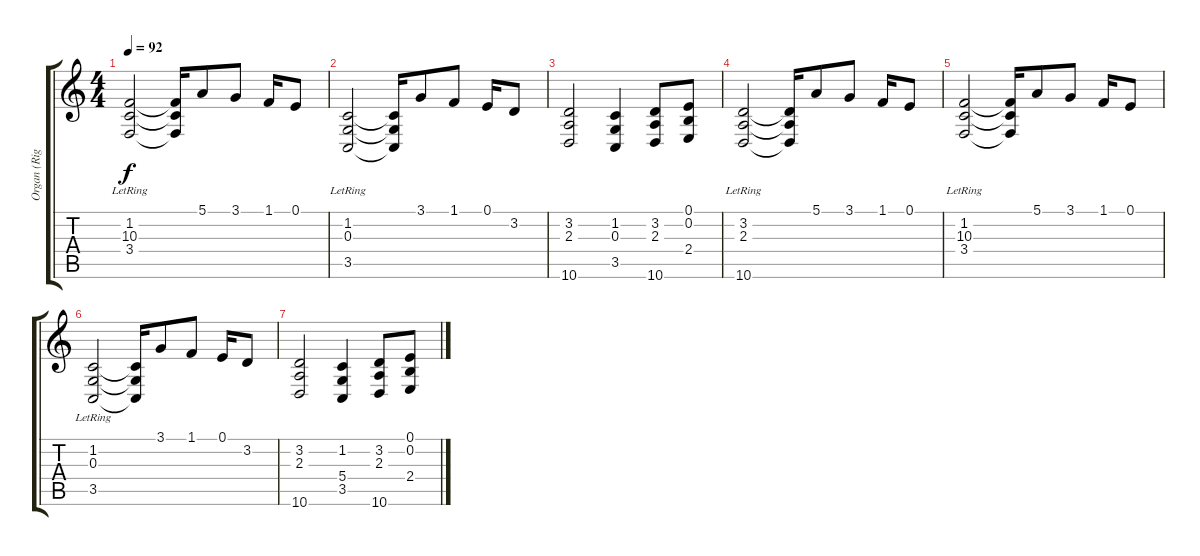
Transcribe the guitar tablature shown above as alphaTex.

\track ("Organ (Right Hand)" "Organ (Rig") {instrument churchorgan}
\staff {score tabs}
\tuning (E4 B3 G3 D3 A2 E2) {hide}
\ts (4 4)
\tempo 92
\clef g2
\ks c
(1.2{lr} 10.3{lr} 3.4{lr}).2{dy f} (1.2{t} 10.3{t} 3.4{t}).16 5.1.8 3.1.8 1.1.16 0.1.8 |
(1.2{lr} 0.3{lr} 3.5{lr}).2 (1.2{t} 0.3{t} 3.5{t}).16 3.1.8 1.1.8 0.1.16 3.2.8 |
(3.2 2.3 10.6).2 (1.2 0.3 3.5).4 (3.2 2.3 10.6).8 (0.1 0.2 2.4).8 |
(3.2{lr} 2.3{lr} 10.6{lr}).2 (3.2{t} 2.3{t} 10.6{t}).16 5.1.8 3.1.8 1.1.16 0.1.8 |
(1.2{lr} 10.3{lr} 3.4{lr}).2 (1.2{t} 10.3{t} 3.4{t}).16 5.1.8 3.1.8 1.1.16 0.1.8 |
(1.2{lr} 0.3{lr} 3.5{lr}).2 (1.2{t} 0.3{t} 3.5{t}).16 3.1.8 1.1.8 0.1.16 3.2.8 |
(3.2 2.3 10.6).2 (1.2 5.4 3.5).4 (3.2 2.3 10.6).8 (0.1 0.2 2.4).8
